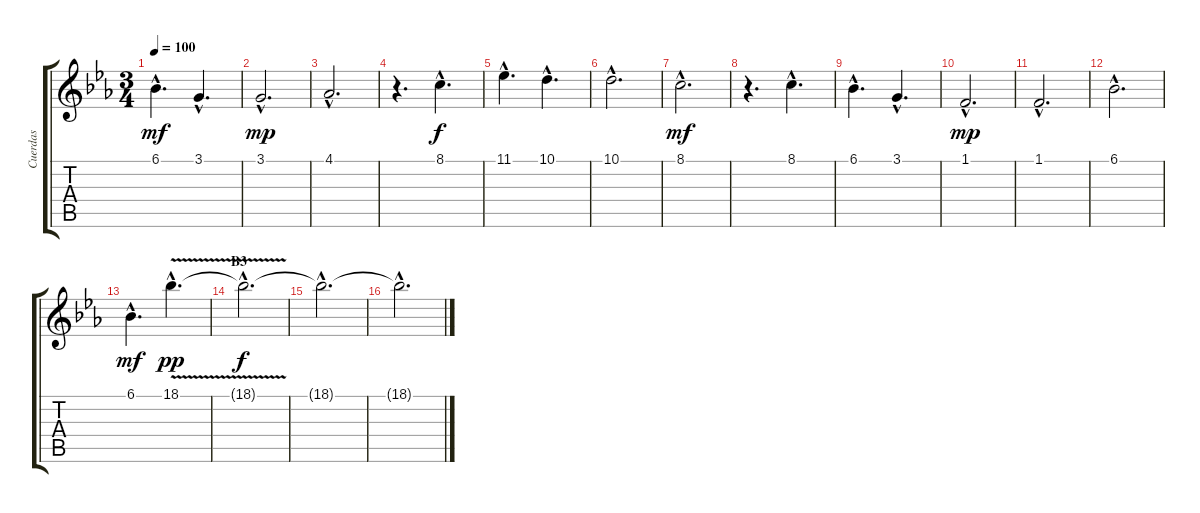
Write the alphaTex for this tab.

\track ("Cuerdas" "Cuerdas") {instrument violin}
\staff {score tabs}
\tuning (E4 B3 G3 D3 A2 E2) {hide}
\ts (3 4)
\tempo 100
\clef g2
\ks eb
6.1{hac}.4{d dy mf} 3.1{hac}.4{d} |
3.1{hac}.2{d dy mp} |
4.1{hac}.2{d} |
r.4{d} 8.1{hac}.4{d dy f} |
11.1{hac}.4{d} 10.1{hac}.4{d} |
10.1{hac}.2{d} |
8.1{hac}.2{d dy mf} |
r.4{d} 8.1{hac}.4{d} |
6.1{hac}.4{d} 3.1{hac}.4{d} |
1.1{hac}.2{d dy mp} |
1.1{hac}.2{d} |
6.1{hac}.2{d} |
6.1{hac}.4{d dy mf} 18.1{v hac}.4{d dy pp} |
\section ("" "B3")
18.1{hac t}.2{d dy f} |
18.1{hac t}.2{d} |
18.1{hac t}.2{d}
